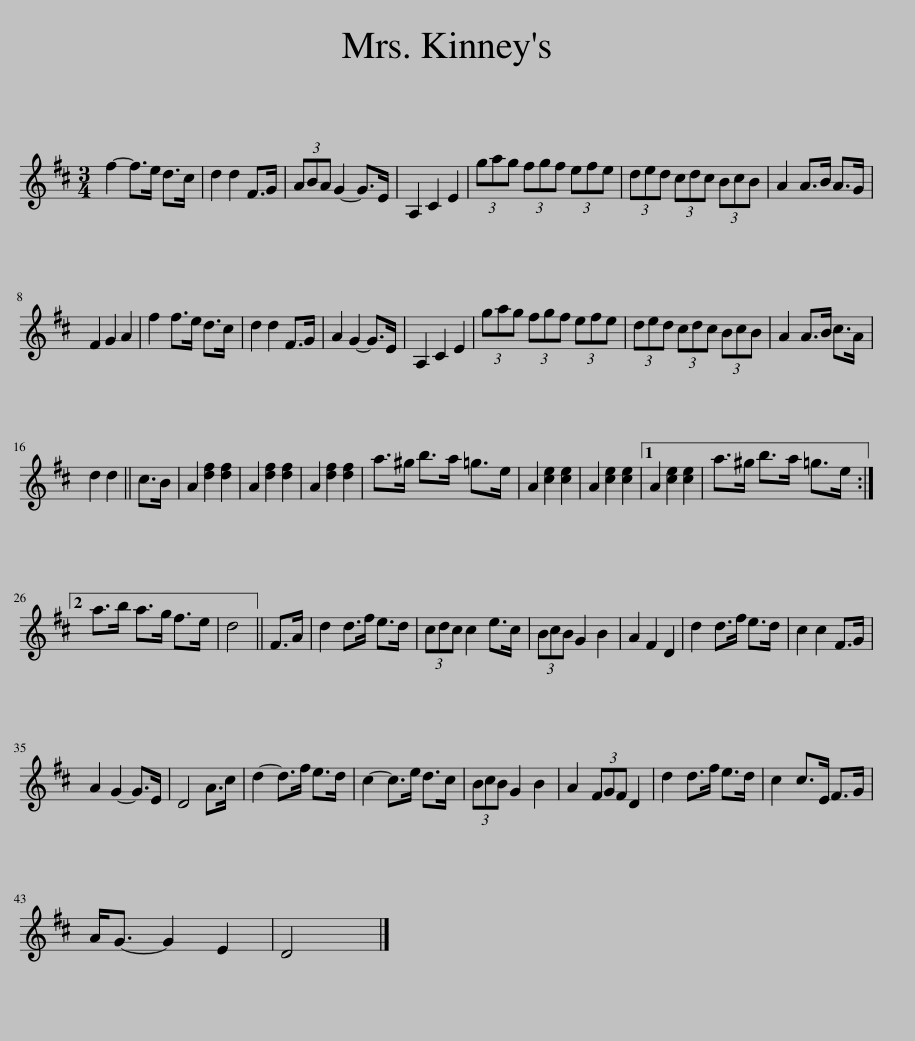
X:1
L:1/8
M:3/4
I:linebreak $
K:D
V:1 treble
V:1
 f2- f>e d>c | d2 d2 F>G | (3ABA G2- G>E | A,2 C2 E2 | (3gag (3fgf (3efe | %5
 (3ded (3cdc (3BcB | A2 A>B A>G |$ F2 G2 A2 | f2 f>e d>c | d2 d2 F>G | %10
 A2 G2- G>E | A,2 C2 E2 | (3gag (3fgf (3efe | (3ded (3cdc (3BcB | A2 A>B c>A |$ %15
 d2 d2 || c>B | A2 [df]2 [df]2 | A2 [df]2 [df]2 | A2 [df]2 [df]2 | %20
 a>^g b>a =g>e | A2 [ce]2 [ce]2 | A2 [ce]2 [ce]2 |1 A2 [ce]2 [ce]2 | a>^g b>a =g>e :|2$ %25
 a>b a>g f>e | d4 || F>A | d2 d>f e>d | (3cdc c2 e>c | %30
 (3BcB G2 B2 | A2 F2 D2 | d2 d>f e>d | c2 c2 F>G |$ A2 G2- G>E | %35
 D4 A>c | d2- d>f e>d | c2- c>e d>c | (3BcB G2 B2 | A2 (3FGF D2 | %40
 d2 d>f e>d | c2 c>E F>G |$ A<G- G2 E2 | D4 |] %44
